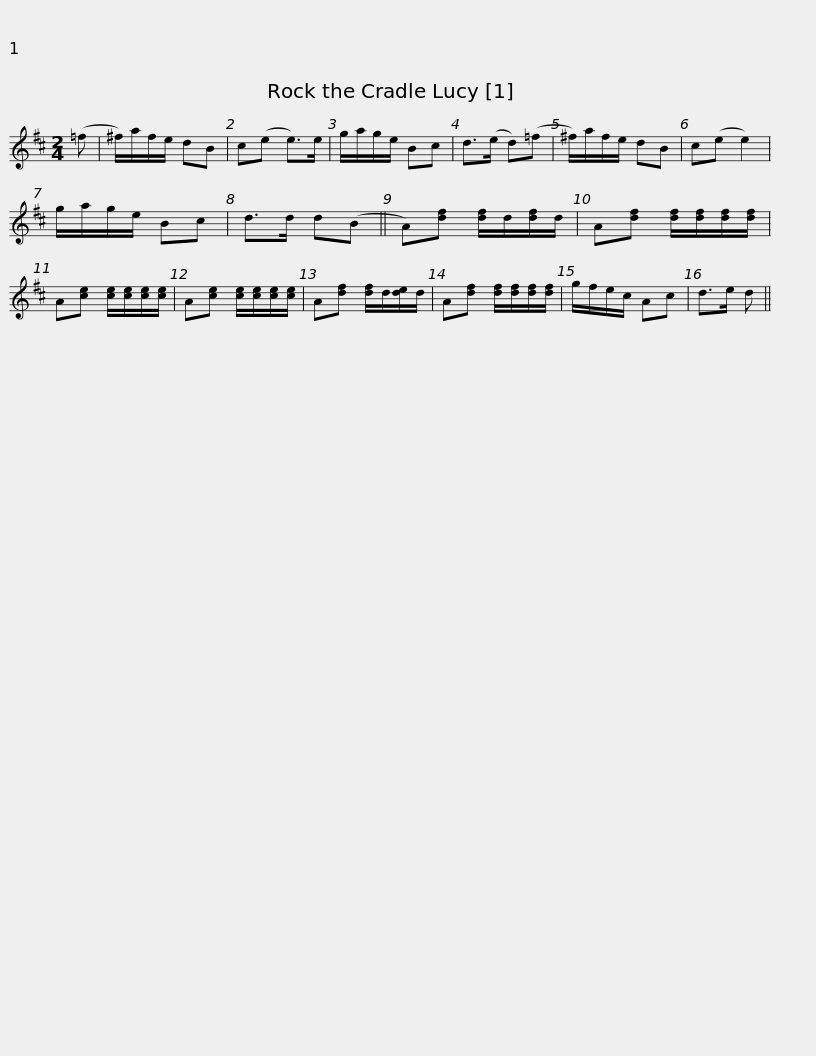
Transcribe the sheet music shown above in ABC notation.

X:1
L:1/8
M:2/4
I:linebreak $
K:D
V:1 treble
V:1
 (=f | ^f/)a/f/e/ dB | c(e e>)e | g/a/g/e/ Bc | d>(e d)(=f | %5
 ^f/)a/f/e/ dB | c(e e2) | g/a/g/e/ Bc | d>d d(B ||$ A)[df] [df]/d/[df]/d/ | %10
 A[df] [df]/[df]/[df]/[df]/ | A[ce] [ce]/[ce]/[ce]/[ce]/ | A[ce] [ce]/[ce]/[ce]/[ce]/ | A[df] [df]/d/[de]/d/ | A[df] [df]/[df]/[df]/[df]/ | %15
 g/f/e/c/ Ac | d>e d || %17
